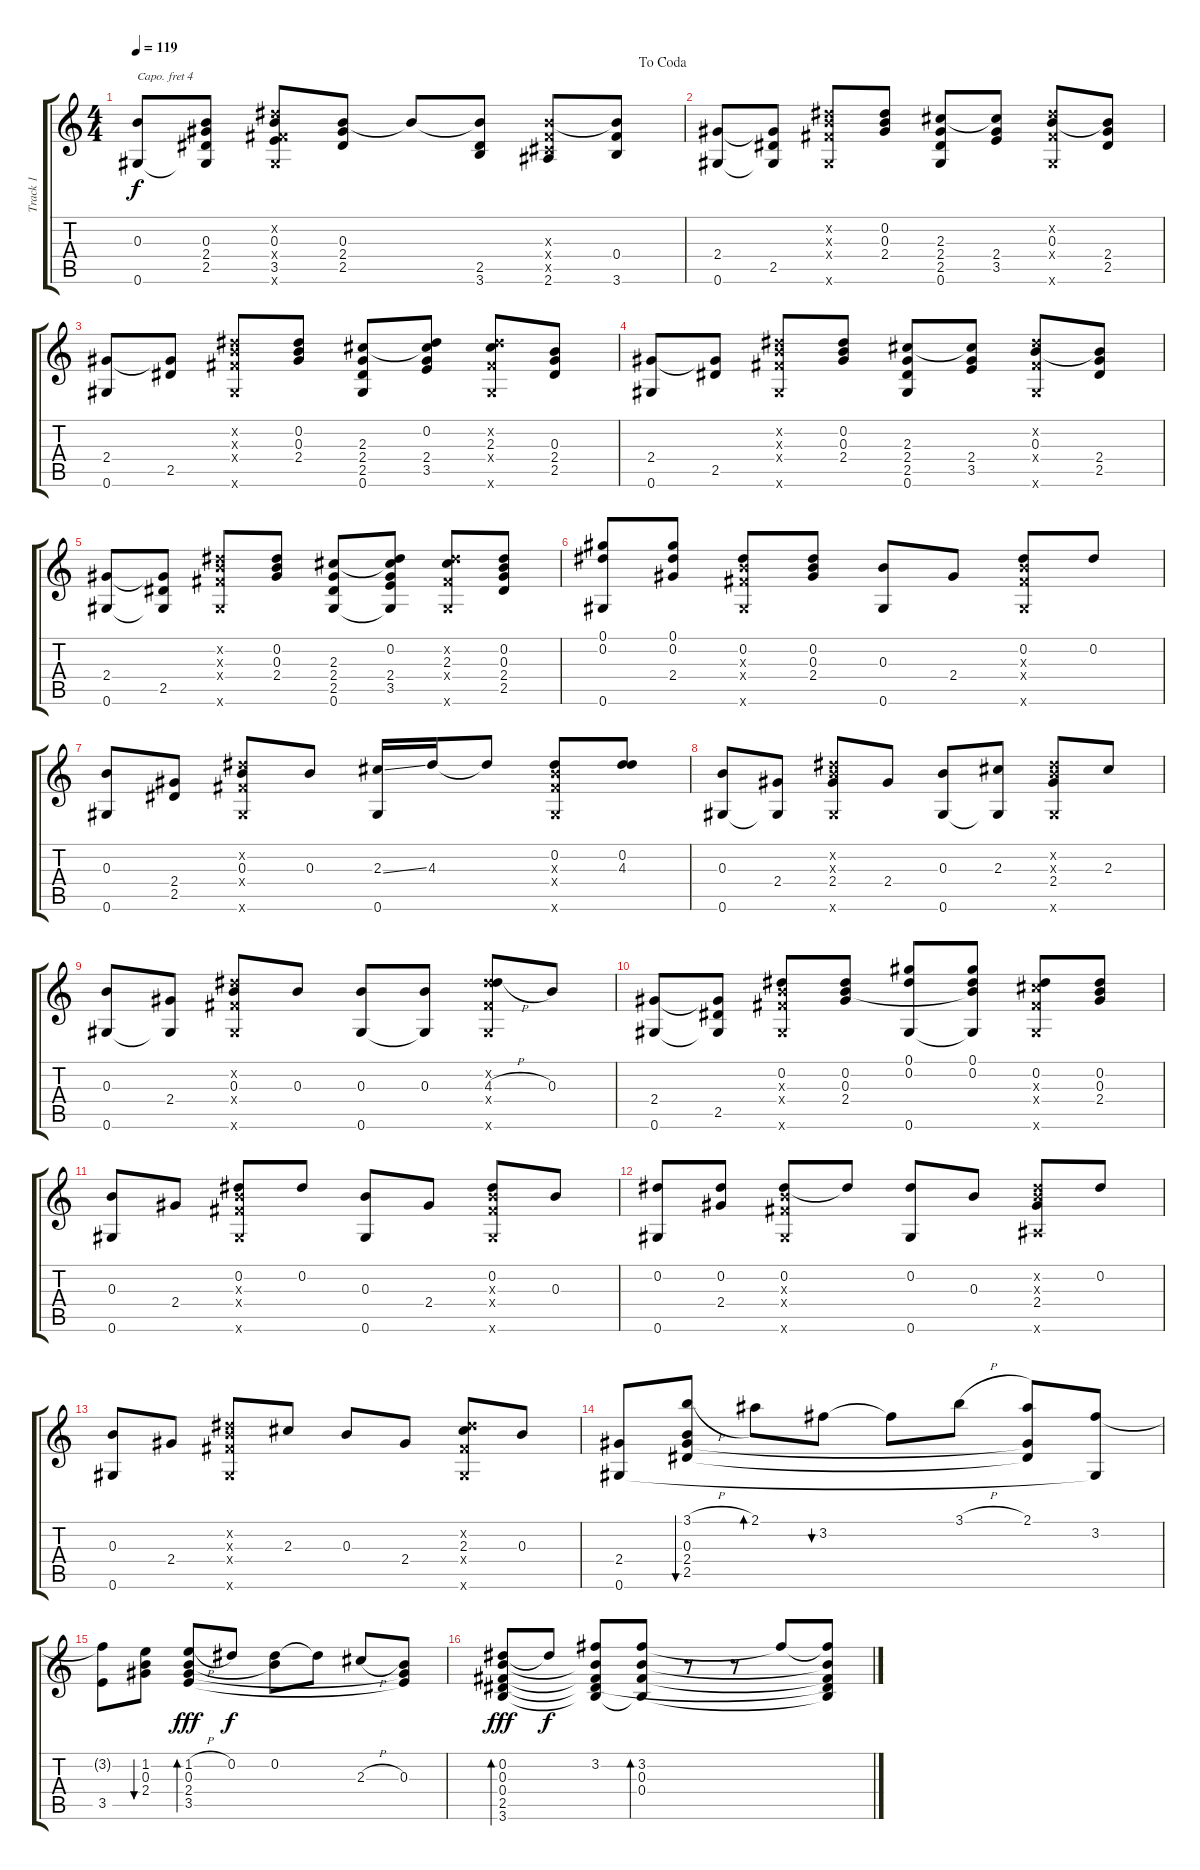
\track ("Track 1" "Track 1") {instrument electricguitarjazz}
\staff {score tabs}
\capo 4
\tuning (E4 B3 G3 D3 A2 E2) {hide}
\ts (4 4)
\jump dacoda
\tempo 119
\clef g2
\ks c
(0.3 0.6).8{dy f} (0.3 2.4 2.5 0.6{t}).8 (0.2{x} 0.3 0.4{x} 3.5 0.6{x}).8 (0.3 2.4 2.5).8 0.3{t}.8 (0.3{t} 2.5 3.6).8 (0.3{x} 0.4{x} 0.5{x} 2.6).8 (0.3{t} 0.4 3.6).8 |
(2.4 0.6).8 (2.4{t} 2.5 0.6{t}).8 (0.2{x} 0.3{x} 0.4{x} 0.6{x}).8 (0.2 0.3 2.4).8 (2.3 2.4 2.5 0.6).8 (2.3{t} 2.4 3.5).8 (0.2{x} 0.3 0.4{x} 0.6{x}).8 (0.3{t} 2.4 2.5).8 |
(2.4 0.6).8 (2.4{t} 2.5).8 (0.2{x} 0.3{x} 0.4{x} 0.6{x}).8 (0.2 0.3 2.4).8 (2.3 2.4 2.5 0.6).8 (0.2 2.3{t} 2.4 3.5).8 (0.2{x} 2.3 0.4{x} 0.6{x}).8 (0.3 2.4 2.5).8 |
(2.4 0.6).8 (2.4{t} 2.5).8 (0.2{x} 0.3{x} 0.4{x} 0.6{x}).8 (0.2 0.3 2.4).8 (2.3 2.4 2.5 0.6).8 (2.3{t} 2.4 3.5).8 (0.2{x} 0.3 0.4{x} 0.6{x}).8 (0.3{t} 2.4 2.5).8 |
(2.4 0.6).8 (2.4{t} 2.5 0.6{t}).8 (0.2{x} 0.3{x} 0.4{x} 0.6{x}).8 (0.2 0.3 2.4).8 (2.3 2.4 2.5 0.6).8 (0.2 2.3{t} 2.4 3.5 0.6{t}).8 (0.2{x} 2.3 0.4{x} 0.6{x}).8 (0.2 0.3 2.4 2.5).8 |
(0.1 0.2 0.6).8 (0.1 0.2 2.4).8 (0.2 0.3{x} 0.4{x} 0.6{x}).8 (0.2 0.3 2.4).8 (0.3 0.6).8 2.4.8 (0.2 0.3{x} 0.4{x} 0.6{x}).8 0.2.8 |
(0.3 0.6).8 (2.4 2.5).8 (0.2{x} 0.3 0.4{x} 0.6{x}).8 0.3.8 (2.3{ss} 0.6).16 4.3.16 4.3{t}.8 (0.2 0.3{x} 0.4{x} 0.6{x}).8 (0.2 4.3).8 |
(0.3 0.6).8 (2.4 0.6{t}).8 (0.2{x} 0.3{x} 2.4 0.6{x}).8 2.4.8 (0.3 0.6).8 (2.3 0.6{t}).8 (0.2{x} 0.3{x} 2.4 0.6{x}).8 2.3.8 |
(0.3 0.6).8 (2.4 0.6{t}).8 (0.2{x} 0.3 0.4{x} 0.6{x}).8 0.3.8 (0.3 0.6).8 (0.3 0.6{t}).8 (0.2{x} 4.3{h} 0.4{x} 0.6{x}).8 0.3.8 |
(2.4 0.6).8 (2.4{t} 2.5 0.6{t}).8 (0.2 0.3{x} 0.4{x} 0.6{x}).8 (0.2 0.3 2.4).8 (0.1 0.2 0.6).8 (0.1 0.2 0.3{t} 0.6{t}).8 (0.2 2.3{x} 0.4{x} 0.6{x}).8 (0.2 0.3 2.4).8 |
(0.3 0.6).8 2.4.8 (0.2 0.3{x} 0.4{x} 0.6{x}).8 0.2.8 (0.3 0.6).8 2.4.8 (0.2 0.3{x} 0.4{x} 0.6{x}).8 0.3.8 |
(0.2 0.6).8 (0.2 2.4).8 (0.2 0.3{x} 0.4{x} 0.6{x}).8 0.2{t}.8 (0.2 0.6).8 0.3.8 (0.2{x} 0.3{x} 2.4 2.6{x}).8 0.2.8 |
(0.3 0.6).8 2.4.8 (0.2{x} 0.3{x} 0.4{x} 0.6{x}).8 2.3.8 0.3.8 2.4.8 (0.2{x} 2.3 0.4{x} 0.6{x}).8 0.3.8 |
(2.4 0.6).8 (3.1{h} 0.3 2.4 2.5).8{bu 30} 2.1.8{bd 30} 3.2.8{bu 30} 3.2{t}.8 3.1{h}.8 (2.1 2.4{t} 2.5{t}).8 (3.2 0.6{t}).8 |
(3.2{t} 3.5).8 (1.2 0.3 2.4).8{bu 120} (1.2{h} 0.3 2.4 3.5).8{bd 240 dy fff} 0.2.8{dy f} (0.2 0.3{t}).8 0.2{t}.8 2.3{h}.8 (0.3 2.4{t} 3.5{t}).8 |
(0.2 0.3 0.4 2.5 3.6).8{bd 240 dy fff} 0.2{t}.8{dy f} (3.2 0.3{t} 0.4{t} 2.5{t} 3.6{t}).8 (3.2 0.3 0.4 3.6{t}).8{bd 60} r.8 r.8 3.2{t}.8 (3.2{t} 0.3{t} 0.4{t} 2.5{t} 3.6{t}).8
